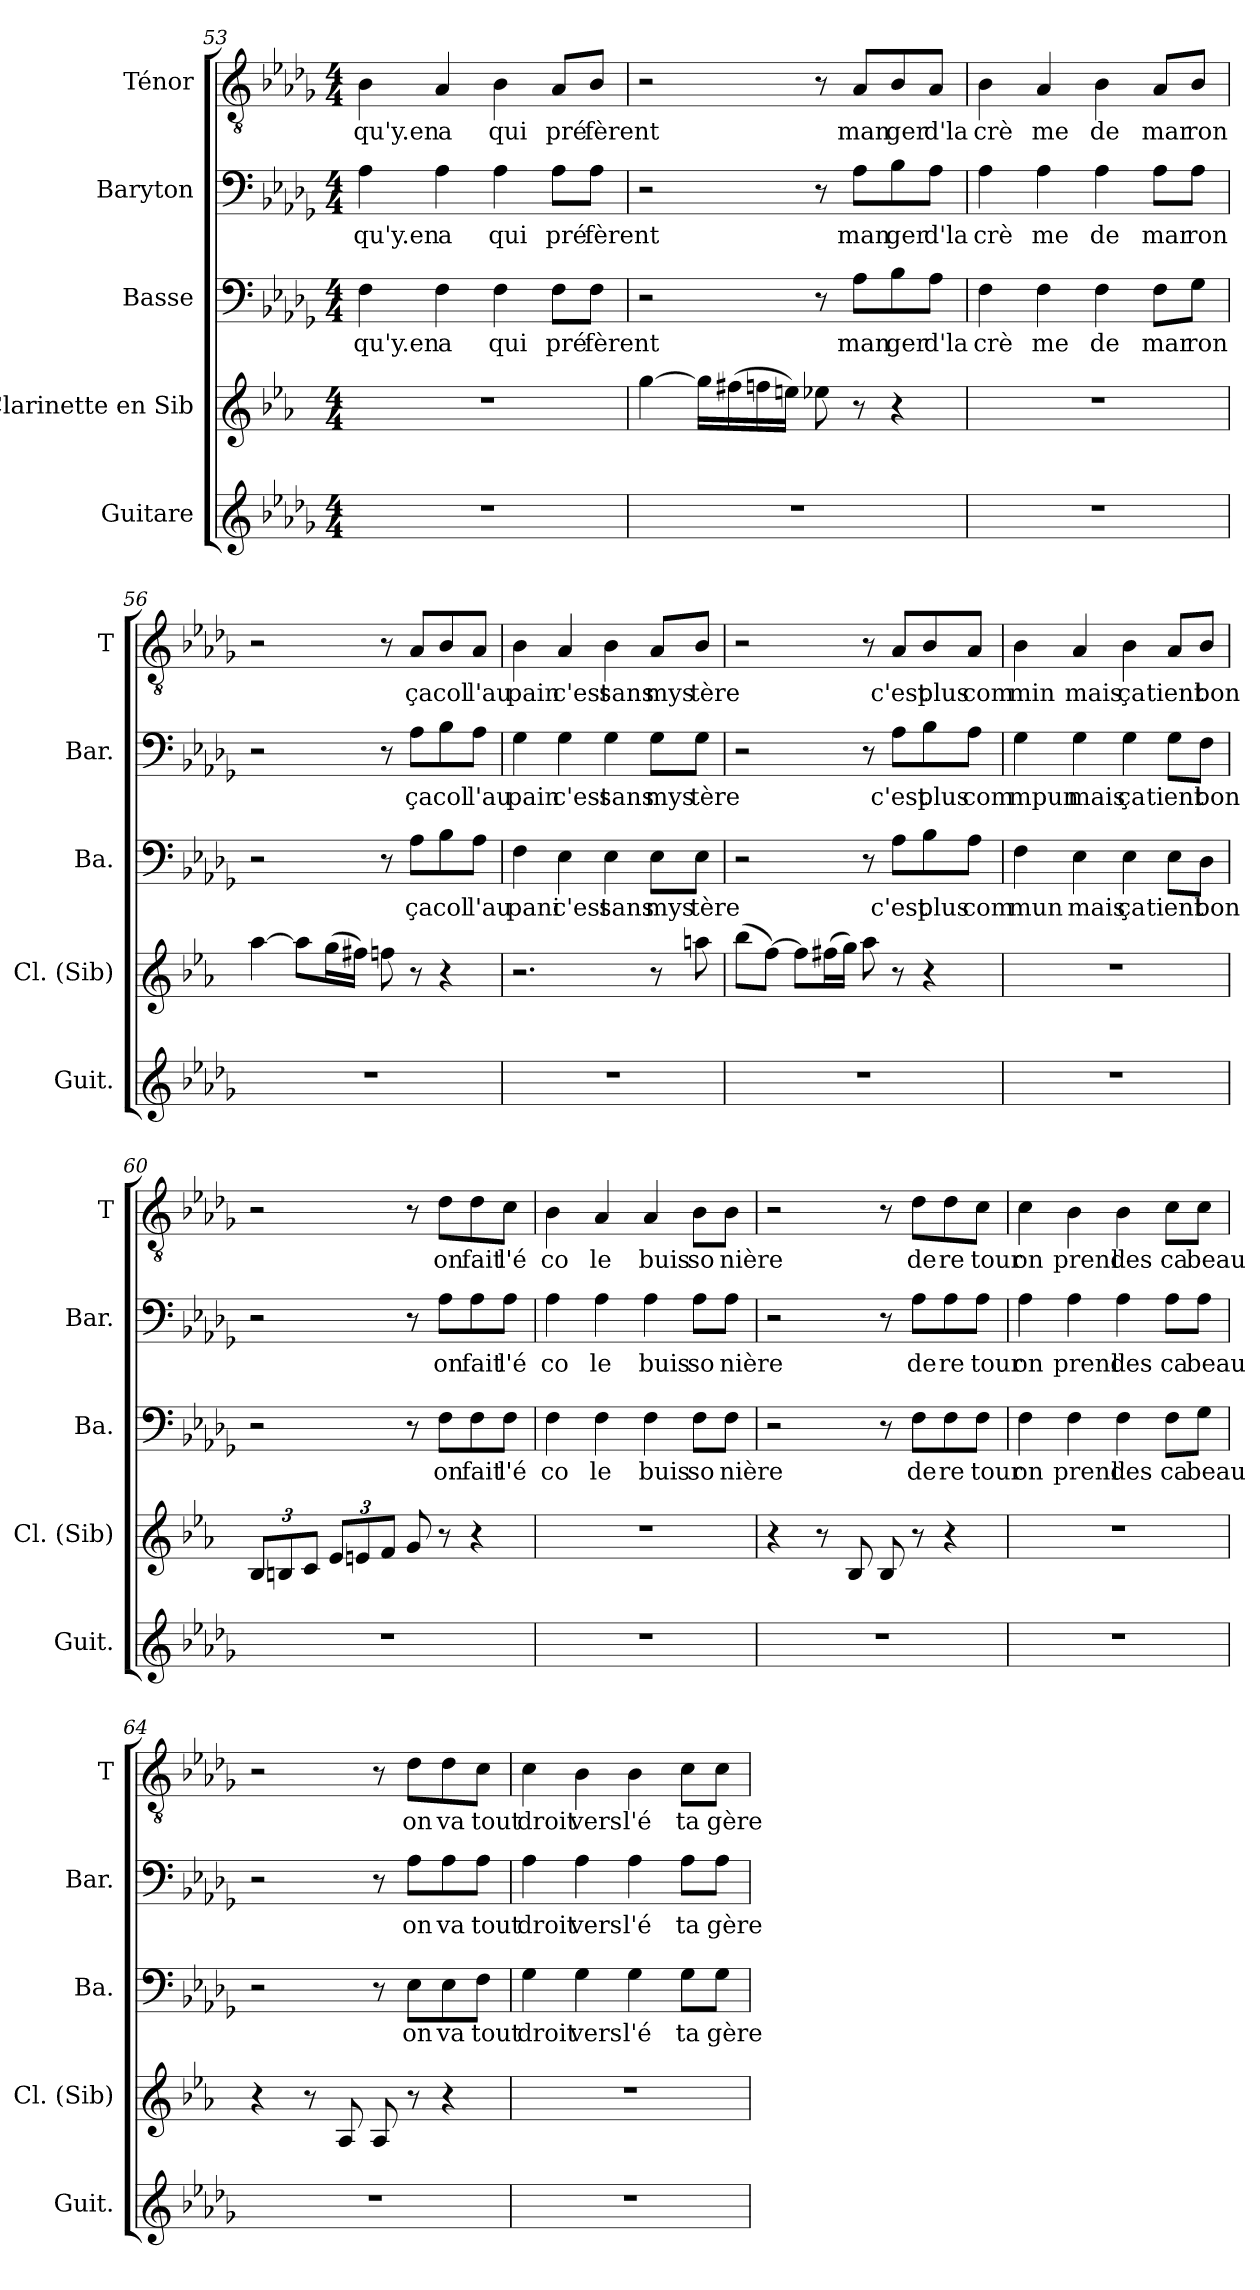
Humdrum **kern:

**kern	**kern	**kern	**text	**kern	**text	**kern	**text
*part5	*part4	*part3	*part3	*part2	*part2	*part1	*part1
*staff5	*staff4	*staff3	*staff3	*staff2	*staff2	*staff1	*staff1
*I"Guitare	*I"Clarinette en Sib	*I"Basse	*	*I"Baryton	*	*I"Ténor	*
*I'Guit.	*I'Cl. (Sib)	*I'Ba.	*	*I'Bar.	*	*I'T	*
!!LO:LB:g=z
*clefG2	*clefG2	*clefF4	*	*clefF4	*	*clefGv2	*
*ITrd7c12	*ITrd1c2	*	*	*	*	*	*
*k[b-e-a-d-g-]	*k[b-e-a-d-g-]	*k[b-e-a-d-g-]	*	*k[b-e-a-d-g-]	*	*k[b-e-a-d-g-]	*
*D-:	*D-:	*D-:	*	*D-:	*	*D-:	*
*M4/4	*M4/4	*M4/4	*	*M4/4	*	*M4/4	*
=53	=53	=53	=53	=53	=53	=53	=53
!	!	!	!LO:LY:b	!	!LO:LY:b	!	!LO:LY:b
1r	1r	4F\	qu'y.en	4A-\	qu'y.en	4B-\	qu'y.en
!	!	!	!LO:LY:b	!	!LO:LY:b	!	!LO:LY:b
.	.	4F\	a	4A-\	a	4A-/	a
!	!	!	!LO:LY:b	!	!LO:LY:b	!	!LO:LY:b
.	.	4F\	qui	4A-\	qui	4B-\	qui
!	!	!	!LO:LY:b	!	!LO:LY:b	!	!LO:LY:b
.	.	8F\L	pré	8A-\L	pré	8A-/L	pré
!	!	!	!LO:LY:b	!	!LO:LY:b	!	!LO:LY:b
.	.	8F\J	fèrent	8A-\J	fèrent	8B-/J	fèrent
=54	=54	=54	=54	=54	=54	=54	=54
1r	[4ff\	2r	.	2r	.	2r	.
.	16ff\LL]	.	.	.	.	.	.
.	(>16een\	.	.	.	.	.	.
.	16ee-X\	.	.	.	.	.	.
.	16ddn\JJ)	.	.	.	.	.	.
.	8dd-X\	8r	.	8r	.	8r	.
!	!	!	!LO:LY:b	!	!LO:LY:b	!	!LO:LY:b
.	8r	8A-\L	man	8A-\L	man	8A-/L	man
!	!	!	!LO:LY:b	!	!LO:LY:b	!	!LO:LY:b
.	4r	8B-\	ger	8B-\	ger	8B-/	ger
!	!	!	!LO:LY:b	!	!LO:LY:b	!	!LO:LY:b
.	.	8A-\J	d'la	8A-\J	d'la	8A-/J	d'la
!!LO:PB:g=z
=55	=55	=55	=55	=55	=55	=55	=55
!	!	!	!LO:LY:b	!	!LO:LY:b	!	!LO:LY:b
1r	1r	4F\	crè	4A-\	crè	4B-\	crè
!	!	!	!LO:LY:b	!	!LO:LY:b	!	!LO:LY:b
.	.	4F\	me	4A-\	me	4A-/	me
!	!	!	!LO:LY:b	!	!LO:LY:b	!	!LO:LY:b
.	.	4F\	de	4A-\	de	4B-\	de
!	!	!	!LO:LY:b	!	!LO:LY:b	!	!LO:LY:b
.	.	8F\L	mar	8A-\L	mar	8A-/L	mar
!	!	!	!LO:LY:b	!	!LO:LY:b	!	!LO:LY:b
.	.	8G-\J	ron	8A-\J	ron	8B-/J	ron
=56	=56	=56	=56	=56	=56	=56	=56
1r	[4gg-\	2r	.	2r	.	2r	.
.	8gg-\L]	.	.	.	.	.	.
.	(>16ff\L	.	.	.	.	.	.
.	16een\JJ)	.	.	.	.	.	.
.	8ee-X\	8r	.	8r	.	8r	.
!	!	!	!LO:LY:b	!	!LO:LY:b	!	!LO:LY:b
.	8r	8A-\L	ça	8A-\L	ça	8A-/L	ça
!	!	!	!LO:LY:b	!	!LO:LY:b	!	!LO:LY:b
.	4r	8B-\	col	8B-\	col	8B-/	col
!	!	!	!LO:LY:b	!	!LO:LY:b	!	!LO:LY:b
.	.	8A-\J	l'au	8A-\J	l'au	8A-/J	l'au
!!LO:LB:g=z
=57	=57	=57	=57	=57	=57	=57	=57
!	!	!	!LO:LY:b	!	!LO:LY:b	!	!LO:LY:b
1r	2.r	4F\	pani	4G-\	pain	4B-\	pain
!	!	!	!LO:LY:b	!	!LO:LY:b	!	!LO:LY:b
.	.	4E-\	c'est	4G-\	c'est	4A-/	c'est
!	!	!	!LO:LY:b	!	!LO:LY:b	!	!LO:LY:b
.	.	4E-\	sans	4G-\	sans	4B-\	sans
!	!	!	!LO:LY:b	!	!LO:LY:b	!	!LO:LY:b
.	8r	8E-\L	mys	8G-\L	mys	8A-/L	mys
!	!	!	!LO:LY:b	!	!LO:LY:b	!	!LO:LY:b
.	8ggn\	8E-\J	tère	8G-\J	tère	8B-/J	tère
=58	=58	=58	=58	=58	=58	=58	=58
1r	(>8aa-\L	2r	.	2r	.	2r	.
.	[8ee-\J)	.	.	.	.	.	.
.	8ee-\L]	.	.	.	.	.	.
.	(>16een\L	.	.	.	.	.	.
.	16ff\JJ)	.	.	.	.	.	.
.	8gg-\	8r	.	8r	.	8r	.
!	!	!	!LO:LY:b	!	!LO:LY:b	!	!LO:LY:b
.	8r	8A-\L	c'est	8A-\L	c'est	8A-/L	c'est
!	!	!	!LO:LY:b	!	!LO:LY:b	!	!LO:LY:b
.	4r	8B-\	plus	8B-\	plus	8B-/	plus
!	!	!	!LO:LY:b	!	!LO:LY:b	!	!LO:LY:b
.	.	8A-\J	com	8A-\J	com	8A-/J	com
!!LO:PB:g=z
=59	=59	=59	=59	=59	=59	=59	=59
!	!	!	!LO:LY:b	!	!LO:LY:b	!	!LO:LY:b
1r	1r	4F\	mun	4G-\	mpun	4B-\	min
!	!	!	!LO:LY:b	!	!LO:LY:b	!	!LO:LY:b
.	.	4E-\	mais	4G-\	mais	4A-/	mais
!	!	!	!LO:LY:b	!	!LO:LY:b	!	!LO:LY:b
.	.	4E-\	ça	4G-\	ça	4B-\	ça
!	!	!	!LO:LY:b	!	!LO:LY:b	!	!LO:LY:b
.	.	8E-\L	tient	8G-\L	tient	8A-/L	tient
!	!	!	!LO:LY:b	!	!LO:LY:b	!	!LO:LY:b
.	.	8D-\J	bon	8F\J	bon	8B-/J	bon
=60	=60	=60	=60	=60	=60	=60	=60
1r	12A-/L	2r	.	2r	.	2r	.
.	12An/	.	.	.	.	.	.
.	12B-/J	.	.	.	.	.	.
.	12d-/L	.	.	.	.	.	.
.	12dn/	.	.	.	.	.	.
.	12e-/J	.	.	.	.	.	.
.	8f/	8r	.	8r	.	8r	.
!	!	!	!LO:LY:b	!	!LO:LY:b	!	!LO:LY:b
.	8r	8F\L	on	8A-\L	on	8d-\L	on
!	!	!	!LO:LY:b	!	!LO:LY:b	!	!LO:LY:b
.	4r	8F\	fait	8A-\	fait	8d-\	fait
!	!	!	!LO:LY:b	!	!LO:LY:b	!	!LO:LY:b
.	.	8F\J	l'é	8A-\J	l'é	8c\J	l'é
!!LO:LB:g=z
=61	=61	=61	=61	=61	=61	=61	=61
!	!	!	!LO:LY:b	!	!LO:LY:b	!	!LO:LY:b
1r	1r	4F\	co	4A-\	co	4B-\	co
!	!	!	!LO:LY:b	!	!LO:LY:b	!	!LO:LY:b
.	.	4F\	le	4A-\	le	4A-/	le
!	!	!	!LO:LY:b	!	!LO:LY:b	!	!LO:LY:b
.	.	4F\	buis	4A-\	buis	4A-/	buis
!	!	!	!LO:LY:b	!	!LO:LY:b	!	!LO:LY:b
.	.	8F\L	so	8A-\L	so	8B-\L	so
!	!	!	!LO:LY:b	!	!LO:LY:b	!	!LO:LY:b
.	.	8F\J	nière	8A-\J	nière	8B-\J	nière
=62	=62	=62	=62	=62	=62	=62	=62
1r	4r	2r	.	2r	.	2r	.
.	8r	.	.	.	.	.	.
.	8A-/	.	.	.	.	.	.
.	8A-/	8r	.	8r	.	8r	.
!	!	!	!LO:LY:b	!	!LO:LY:b	!	!LO:LY:b
.	8r	8F\L	de	8A-\L	de	8d-\L	de
!	!	!	!LO:LY:b	!	!LO:LY:b	!	!LO:LY:b
.	4r	8F\	re	8A-\	re	8d-\	re
!	!	!	!LO:LY:b	!	!LO:LY:b	!	!LO:LY:b
.	.	8F\J	tour	8A-\J	tour	8c\J	tour
!!LO:PB:g=z
=63	=63	=63	=63	=63	=63	=63	=63
!	!	!	!LO:LY:b	!	!LO:LY:b	!	!LO:LY:b
1r	1r	4F\	on	4A-\	on	4c\	on
!	!	!	!LO:LY:b	!	!LO:LY:b	!	!LO:LY:b
.	.	4F\	prend	4A-\	prend	4B-\	prend
!	!	!	!LO:LY:b	!	!LO:LY:b	!	!LO:LY:b
.	.	4F\	l'es	4A-\	l'es	4B-\	l'es
!	!	!	!LO:LY:b	!	!LO:LY:b	!	!LO:LY:b
.	.	8F\L	ca	8A-\L	ca	8c\L	ca
!	!	!	!LO:LY:b	!	!LO:LY:b	!	!LO:LY:b
.	.	8G-\J	beau	8A-\J	beau	8c\J	beau
=64	=64	=64	=64	=64	=64	=64	=64
1r	4r	2r	.	2r	.	2r	.
.	8r	.	.	.	.	.	.
.	8G-/	.	.	.	.	.	.
.	8G-/	8r	.	8r	.	8r	.
!	!	!	!LO:LY:b	!	!LO:LY:b	!	!LO:LY:b
.	8r	8E-\L	on	8A-\L	on	8d-\L	on
!	!	!	!LO:LY:b	!	!LO:LY:b	!	!LO:LY:b
.	4r	8E-\	va	8A-\	va	8d-\	va
!	!	!	!LO:LY:b	!	!LO:LY:b	!	!LO:LY:b
.	.	8F\J	tout	8A-\J	tout	8c\J	tout
!!LO:LB:g=z
=65	=65	=65	=65	=65	=65	=65	=65
!	!	!	!LO:LY:b	!	!LO:LY:b	!	!LO:LY:b
1r	1r	4G-\	droit	4A-\	droit	4c\	droit
!	!	!	!LO:LY:b	!	!LO:LY:b	!	!LO:LY:b
.	.	4G-\	vers	4A-\	vers	4B-\	vers
!	!	!	!LO:LY:b	!	!LO:LY:b	!	!LO:LY:b
.	.	4G-\	l'é	4A-\	l'é	4B-\	l'é
!	!	!	!LO:LY:b	!	!LO:LY:b	!	!LO:LY:b
.	.	8G-\L	ta	8A-\L	ta	8c\L	ta
!	!	!	!LO:LY:b	!	!LO:LY:b	!	!LO:LY:b
.	.	8G-\J	gère	8A-\J	gère	8c\J	gère
=	=	=	=	=	=	=	=
*-	*-	*-	*-	*-	*-	*-	*-
